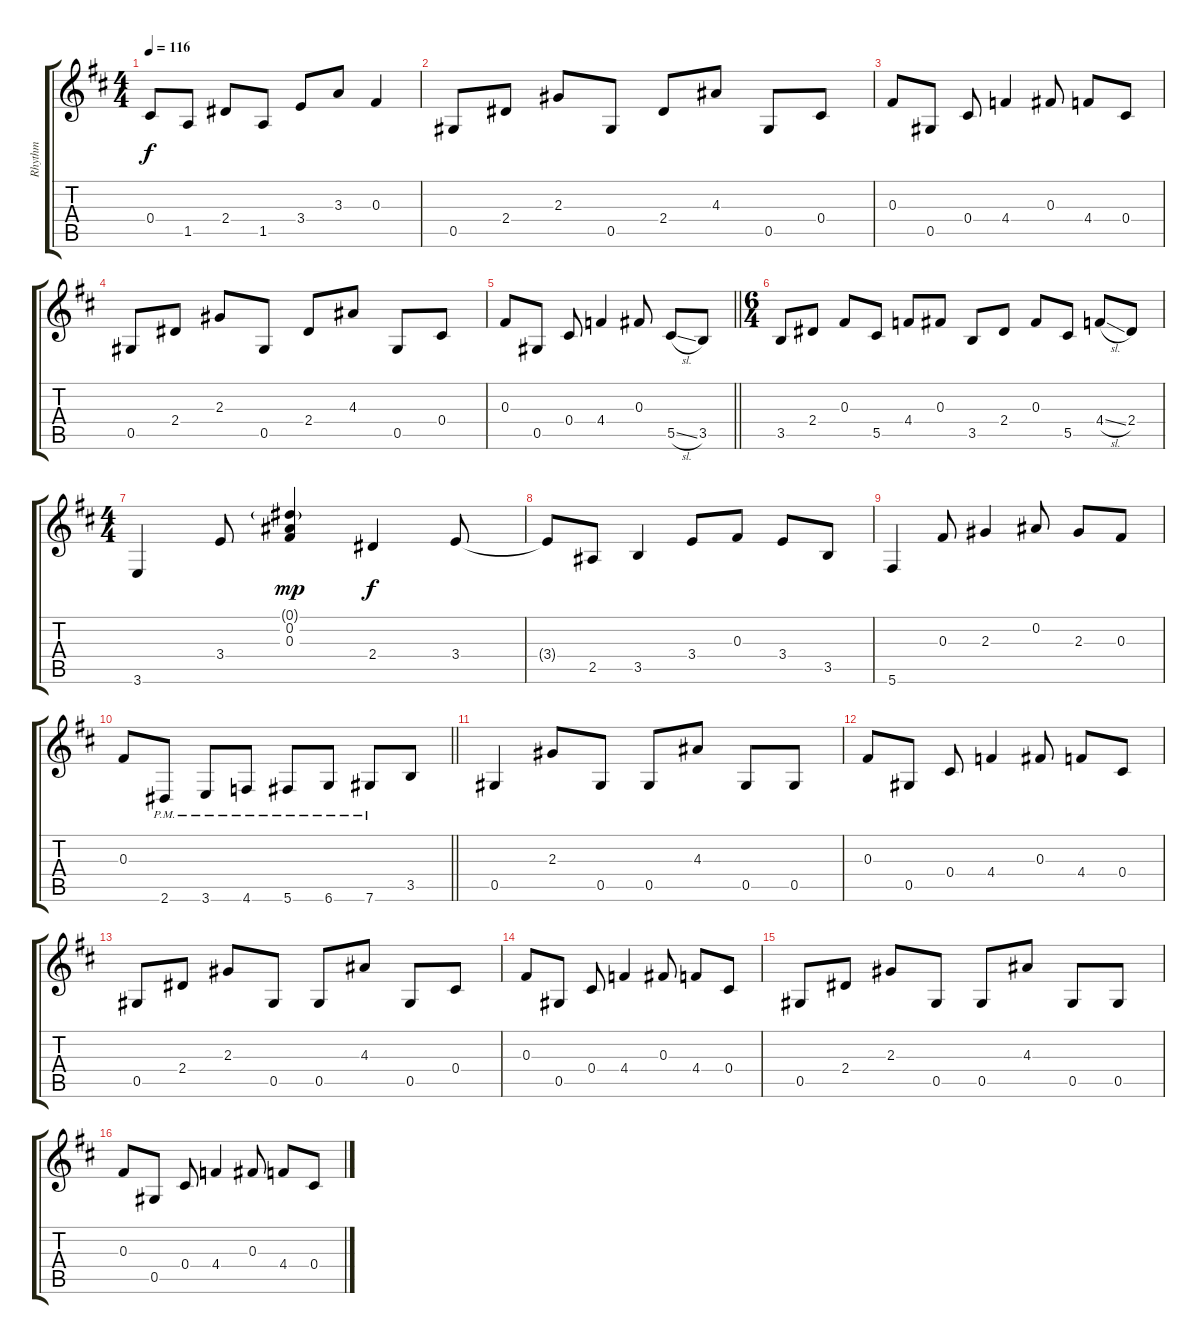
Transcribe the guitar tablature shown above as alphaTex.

\track ("Rhythm" "Rhythm") {instrument overdrivenguitar}
\staff {score tabs}
\tuning (Eb4 Bb3 Gb3 Db3 Ab2 Db2) {hide}
\ts (4 4)
\tempo 116
\clef g2
\ks d
0.4.8{dy f} 1.5.8 2.4.8 1.5.8 3.4.8 3.3.8 0.3.4 |
0.5.8 2.4.8 2.3.8 0.5.8 2.4.8 4.3.8 0.5.8 0.4.8 |
0.3.8 0.5.8 0.4.8 4.4.4 0.3.8 4.4.8 0.4.8 |
0.5.8 2.4.8 2.3.8 0.5.8 2.4.8 4.3.8 0.5.8 0.4.8 |
\barLineRight lightlight
0.3.8 0.5.8 0.4.8 4.4.4 0.3.8 5.5{sl}.8 3.5.8 |
\ts (6 4)
3.5.8 2.4.8 0.3.8 5.5.8 4.4.8 0.3.8 3.5.8 2.4.8 0.3.8 5.5.8 4.4{sl}.8 2.4.8 |
\ts (4 4)
3.6.4 3.4.8 (0.1{g} 0.2 0.3).4{dy mp} 2.4.4{dy f} 3.4.8 |
3.4{t}.8 2.5.8 3.5.4 3.4.8 0.3.8 3.4.8 3.5.8 |
5.6.4 0.3.8 2.3.4 0.2.8 2.3.8 0.3.8 |
\barLineRight lightlight
0.3.8 2.6{pm}.8 3.6{pm}.8 4.6{pm}.8 5.6{pm}.8 6.6{pm}.8 7.6{pm}.8 3.5.8 |
0.5.4 2.3.8 0.5.8 0.5.8 4.3.8 0.5.8 0.5.8 |
0.3.8 0.5.8 0.4.8 4.4.4 0.3.8 4.4.8 0.4.8 |
0.5.8 2.4.8 2.3.8 0.5.8 0.5.8 4.3.8 0.5.8 0.4.8 |
0.3.8 0.5.8 0.4.8 4.4.4 0.3.8 4.4.8 0.4.8 |
0.5.8 2.4.8 2.3.8 0.5.8 0.5.8 4.3.8 0.5.8 0.5.8 |
0.3.8 0.5.8 0.4.8 4.4.4 0.3.8 4.4.8 0.4.8
